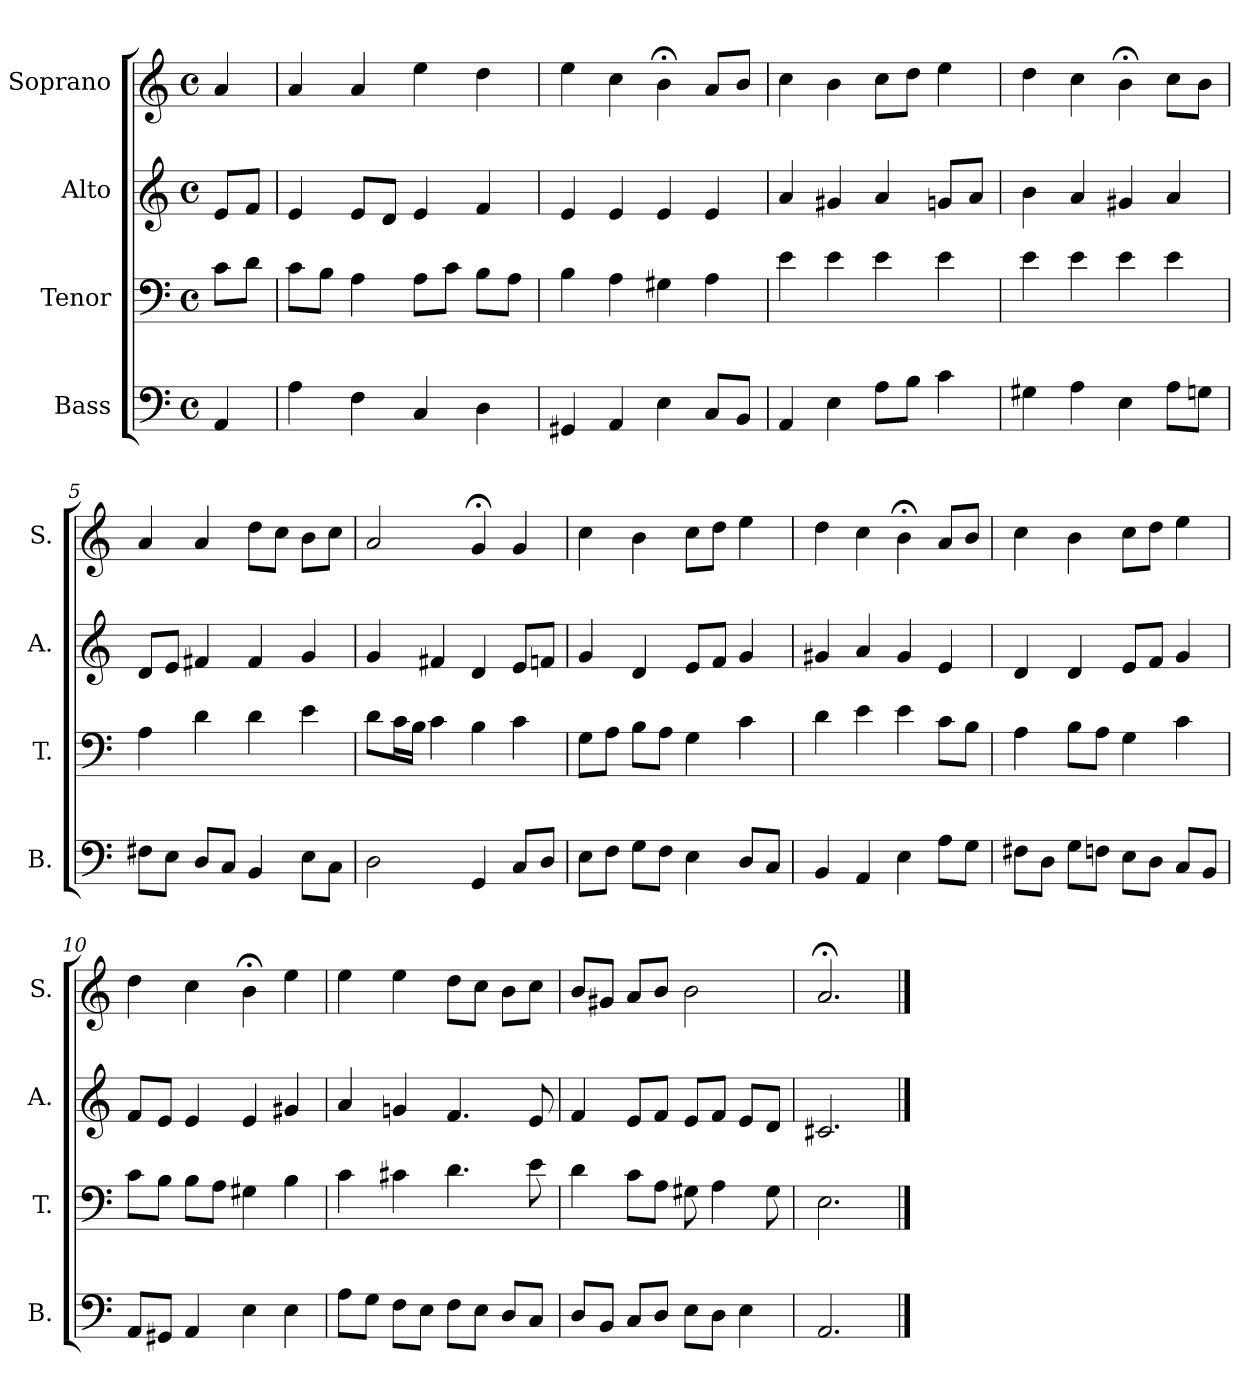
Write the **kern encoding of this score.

**kern	**kern	**kern	**kern
*part4	*part3	*part2	*part1
*staff4	*staff3	*staff2	*staff1
*I"Bass	*I"Tenor	*I"Alto	*I"Soprano
*I'B.	*I'T.	*I'A.	*I'S.
*clefF4	*clefF4	*clefG2	*clefG2
*k[]	*k[]	*k[]	*k[]
*a:	*a:	*a:	*a:
*M4/4	*M4/4	*M4/4	*M4/4
*met(c)	*met(c)	*met(c)	*met(c)
=	=	=	=
4AA/	8c\L	8e/L	4a/
.	8d\J	8f/J	.
=1	=1	=1	=1
4A\	8c\L	4e/	4a/
.	8B\J	.	.
4F\	4A\	8e/L	4a/
.	.	8d/J	.
4C/	8A\L	4e/	4ee\
.	8c\J	.	.
4D\	8B\L	4f/	4dd\
.	8A\J	.	.
=2	=2	=2	=2
4GG#X/	4B\	4e/	4ee\
4AA/	4A\	4e/	4cc\
4E\	4G#X\	4e/	4b;<\
8C/L	4A\	4e/	8a/L
8BB/J	.	.	8b/J
=3	=3	=3	=3
4AA/	4e\	4a/	4cc\
4E\	4e\	4g#X/	4b\
8A\L	4e\	4a/	8cc\L
8B\J	.	.	8dd\J
4c\	4e\	8gn/L	4ee\
.	.	8a/J	.
=4	=4	=4	=4
4G#X\	4e\	4b\	4dd\
4A\	4e\	4a/	4cc\
4E\	4e\	4g#X/	4b;<\
8A\L	4e\	4a/	8cc\L
8Gn\J	.	.	8b\J
!!LO:LB:g=z
=5	=5	=5	=5
8F#X\L	4A\	8d/L	4a/
8E\J	.	8e/J	.
8D/L	4d\	4f#X/	4a/
8C/J	.	.	.
4BB/	4d\	4f#/	8dd\L
.	.	.	8cc\J
8E\L	4e\	4g/	8b\L
8C\J	.	.	8cc\J
=6	=6	=6	=6
2D\	8d\L	4g/	2a/
.	16c\L	.	.
.	16B\JJ	.	.
.	4c\	4f#X/	.
4GG/	4B\	4d/	4g;</
8C/L	4c\	8e/L	4g/
8D/J	.	8fn/J	.
=7	=7	=7	=7
8E\L	8G\L	4g/	4cc\
8F\J	8A\J	.	.
8G\L	8B\L	4d/	4b\
8F\J	8A\J	.	.
4E\	4G\	8e/L	8cc\L
.	.	8f/J	8dd\J
8D/L	4c\	4g/	4ee\
8C/J	.	.	.
=8	=8	=8	=8
4BB/	4d\	4g#X/	4dd\
4AA/	4e\	4a/	4cc\
4E\	4e\	4g#/	4b;<\
8A\L	8c\L	4e/	8a/L
8G\J	8B\J	.	8b/J
!!LO:LB:g=z
=9	=9	=9	=9
8F#X\L	4A\	4d/	4cc\
8D\J	.	.	.
8G\L	8B\L	4d/	4b\
8Fn\J	8A\J	.	.
8E\L	4G\	8e/L	8cc\L
8D\J	.	8f/J	8dd\J
8C/L	4c\	4g/	4ee\
8BB/J	.	.	.
=10	=10	=10	=10
8AA/L	8c\L	8f/L	4dd\
8GG#X/J	8B\J	8e/J	.
4AA/	8B\L	4e/	4cc\
.	8A\J	.	.
4E\	4G#X\	4e/	4b;<\
4E\	4B\	4g#X/	4ee\
=11	=11	=11	=11
8A\L	4c\	4a/	4ee\
8G\J	.	.	.
8F\L	4c#X\	4gn/	4ee\
8E\J	.	.	.
8F\L	4.d\	4.f/	8dd\L
8E\J	.	.	8cc\J
8D/L	.	.	8b\L
8C/J	8e\	8e/	8cc\J
=12	=12	=12	=12
8D/L	4d\	4f/	8b/L
8BB/J	.	.	8g#X/J
8C/L	8c\L	8e/L	8a/L
8D/J	8A\J	8f/J	8b/J
8E\L	8G#X\	8e/L	2b\
8D\J	4A\	8f/J	.
4E\	.	8e/L	.
.	8G#\	8d/J	.
=13	=13	=13	=13
2.AA/	2.E\	2.c#X/	2.a;</
==	==	==	==
*-	*-	*-	*-
